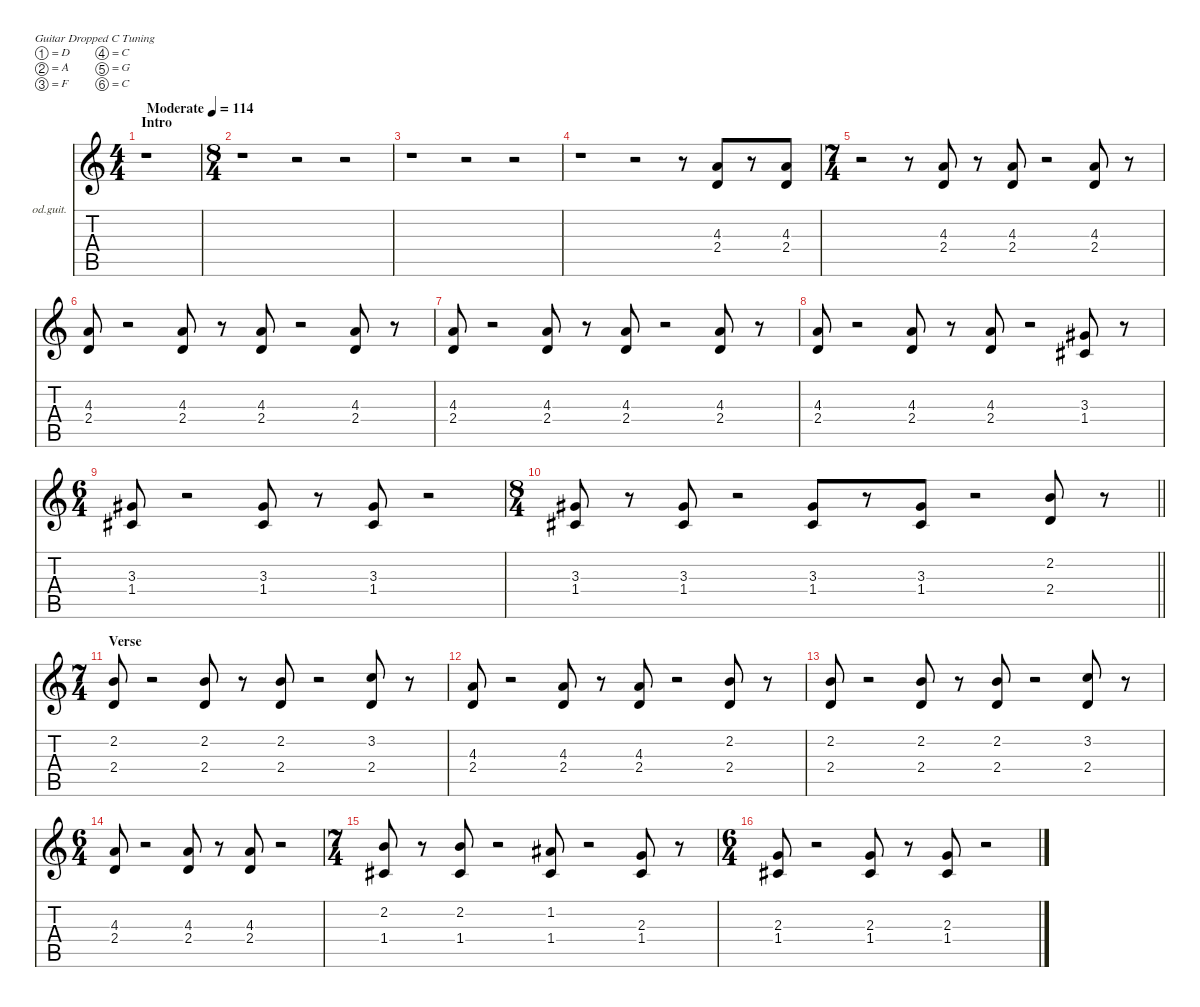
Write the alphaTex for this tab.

\defaultSystemsLayout 4
\hideDynamics
\bracketExtendMode nobrackets
\firstSystemTrackNameOrientation horizontal
\otherSystemsTrackNameOrientation horizontal
\track ("GTR Overd" "od.guit.") {instrument overdrivenguitar}
\staff {score tabs}
\tuning (D4 A3 F3 C3 G2 C2)
\ts (4 4)
\beaming (8 2 2 2 2)
\section ("" "Intro")
\tempo (114 "Moderate")
\clef g2
\ks c
r.1{dy f instrument overdrivenguitar} |
\ts (8 4)
\beaming (8 2 2 2 10)
r.1 r.2 r.2 |
r.1 r.2 r.2 |
r.1 r.2 r.8 (4.3 2.4).8 r.8 (4.3 2.4).8 |
\ts (7 4)
\beaming (8 2 2 2 8)
r.2 r.8 (4.3 2.4).8 r.8 (4.3 2.4).8 r.2 (4.3 2.4).8 r.8 |
(4.3 2.4).8 r.2 (4.3 2.4).8 r.8 (4.3 2.4).8 r.2 (4.3 2.4).8 r.8 |
(4.3 2.4).8 r.2 (4.3 2.4).8 r.8 (4.3 2.4).8 r.2 (4.3 2.4).8 r.8 |
(4.3 2.4).8 r.2 (4.3 2.4).8 r.8 (4.3 2.4).8 r.2 (3.3{acc #} 1.4{acc #}).8 r.8 |
\ts (6 4)
\beaming (8 2 2 2 6)
(3.3{acc #} 1.4{acc #}).8 r.2 (3.3{acc #} 1.4{acc #}).8 r.8 (3.3{acc #} 1.4{acc #}).8 r.2 |
\ts (8 4)
\beaming (8 2 2 2 10)
\barLineRight lightlight
(3.3{acc #} 1.4{acc #}).8 r.8 (3.3{acc #} 1.4{acc #}).8 r.2 (3.3{acc #} 1.4{acc #}).8 r.8 (3.3{acc #} 1.4{acc #}).8 r.2 (2.2 2.4).8 r.8 |
\ts (7 4)
\beaming (8 2 2 2 8)
\section ("" "Verse")
(2.2 2.4).8 r.2 (2.2 2.4).8 r.8 (2.2 2.4).8 r.2 (3.2 2.4).8 r.8 |
(4.3 2.4).8 r.2 (4.3 2.4).8 r.8 (4.3 2.4).8 r.2 (2.2 2.4).8 r.8 |
(2.2 2.4).8 r.2 (2.2 2.4).8 r.8 (2.2 2.4).8 r.2 (3.2 2.4).8 r.8 |
\ts (6 4)
\beaming (8 2 2 2 6)
(4.3 2.4).8 r.2 (4.3 2.4).8 r.8 (4.3 2.4).8 r.2 |
\ts (7 4)
\beaming (8 2 2 2 8)
(2.2 1.4{acc #}).8 r.8 (2.2 1.4{acc #}).8 r.2 (1.2{acc #} 1.4{acc #}).8 r.2 (2.3 1.4{acc #}).8 r.8 |
\ts (6 4)
\beaming (8 2 2 2 6)
(2.3 1.4{acc #}).8 r.2 (2.3 1.4{acc #}).8 r.8 (2.3 1.4{acc #}).8 r.2
